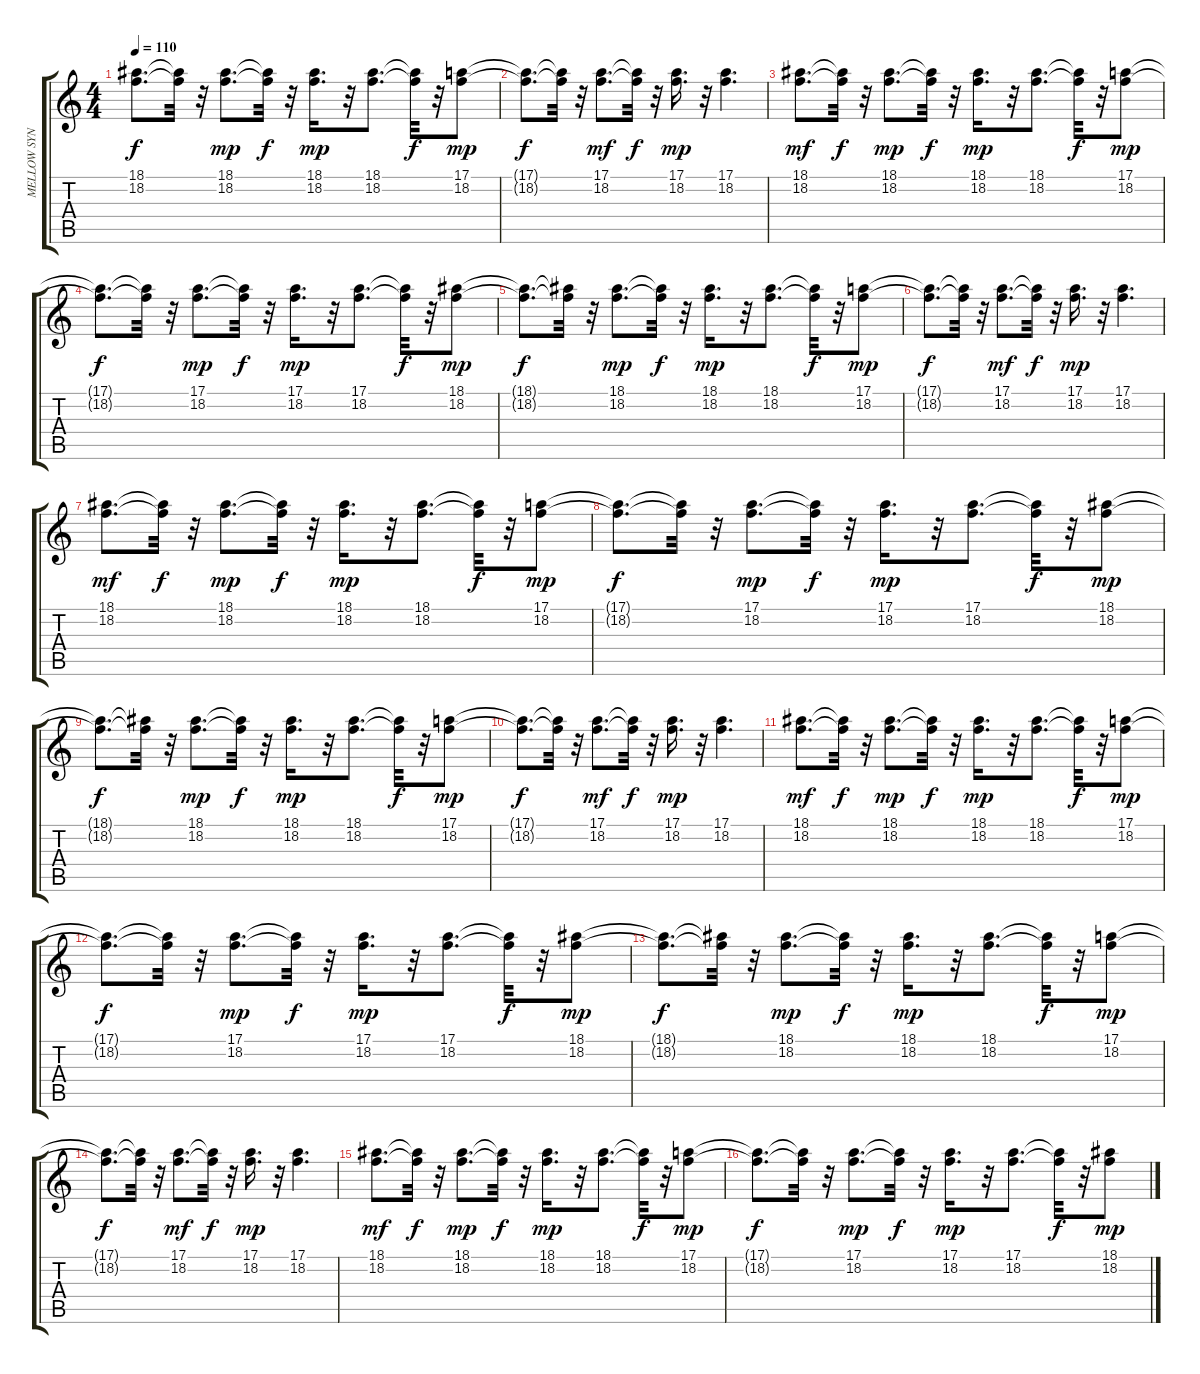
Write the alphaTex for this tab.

\track ("MELLOW SYNTH" "MELLOW SYN") {solo instrument lead1square}
\staff {score tabs}
\tuning (E4 B3 G3 D3 A2 E2) {hide}
\ts (4 4)
\tempo 110
\clef g2
\ks c
(18.1{t} 18.2{t}).8{d dy f} (18.1{t} 18.2{t}).32 r.32 (18.1 18.2).8{d dy mp} (18.1{t} 18.2{t}).32{dy f} r.32 (18.1 18.2).16{d dy mp} r.32 (18.1 18.2).8{d} (18.1{t} 18.2{t}).32{dy f} r.32 (17.1 18.2).8{dy mp} |
(17.1{t} 18.2{t}).8{d dy f} (17.1{t} 18.2{t}).32 r.32 (17.1 18.2).8{d dy mf} (17.1{t} 18.2{t}).32{dy f} r.32 (17.1 18.2).16{d dy mp} r.32 (17.1 18.2).4{d} |
(18.1 18.2).8{d dy mf} (18.1{t} 18.2{t}).32{dy f} r.32 (18.1 18.2).8{d dy mp} (18.1{t} 18.2{t}).32{dy f} r.32 (18.1 18.2).16{d dy mp} r.32 (18.1 18.2).8{d} (18.1{t} 18.2{t}).32{dy f} r.32 (17.1 18.2).8{dy mp} |
(17.1{t} 18.2{t}).8{d dy f} (17.1{t} 18.2{t}).32 r.32 (17.1 18.2).8{d dy mp} (17.1{t} 18.2{t}).32{dy f} r.32 (17.1 18.2).16{d dy mp} r.32 (17.1 18.2).8{d} (17.1{t} 18.2{t}).32{dy f} r.32 (18.1 18.2).8{dy mp} |
(18.1{t} 18.2{t}).8{d dy f} (18.1{t} 18.2{t}).32 r.32 (18.1 18.2).8{d dy mp} (18.1{t} 18.2{t}).32{dy f} r.32 (18.1 18.2).16{d dy mp} r.32 (18.1 18.2).8{d} (18.1{t} 18.2{t}).32{dy f} r.32 (17.1 18.2).8{dy mp} |
(17.1{t} 18.2{t}).8{d dy f} (17.1{t} 18.2{t}).32 r.32 (17.1 18.2).8{d dy mf} (17.1{t} 18.2{t}).32{dy f} r.32 (17.1 18.2).16{d dy mp} r.32 (17.1 18.2).4{d} |
(18.1 18.2).8{d dy mf} (18.1{t} 18.2{t}).32{dy f} r.32 (18.1 18.2).8{d dy mp} (18.1{t} 18.2{t}).32{dy f} r.32 (18.1 18.2).16{d dy mp} r.32 (18.1 18.2).8{d} (18.1{t} 18.2{t}).32{dy f} r.32 (17.1 18.2).8{dy mp} |
(17.1{t} 18.2{t}).8{d dy f} (17.1{t} 18.2{t}).32 r.32 (17.1 18.2).8{d dy mp} (17.1{t} 18.2{t}).32{dy f} r.32 (17.1 18.2).16{d dy mp} r.32 (17.1 18.2).8{d} (17.1{t} 18.2{t}).32{dy f} r.32 (18.1 18.2).8{dy mp} |
(18.1{t} 18.2{t}).8{d dy f} (18.1{t} 18.2{t}).32 r.32 (18.1 18.2).8{d dy mp} (18.1{t} 18.2{t}).32{dy f} r.32 (18.1 18.2).16{d dy mp} r.32 (18.1 18.2).8{d} (18.1{t} 18.2{t}).32{dy f} r.32 (17.1 18.2).8{dy mp} |
(17.1{t} 18.2{t}).8{d dy f} (17.1{t} 18.2{t}).32 r.32 (17.1 18.2).8{d dy mf} (17.1{t} 18.2{t}).32{dy f} r.32 (17.1 18.2).16{d dy mp} r.32 (17.1 18.2).4{d} |
(18.1 18.2).8{d dy mf} (18.1{t} 18.2{t}).32{dy f} r.32 (18.1 18.2).8{d dy mp} (18.1{t} 18.2{t}).32{dy f} r.32 (18.1 18.2).16{d dy mp} r.32 (18.1 18.2).8{d} (18.1{t} 18.2{t}).32{dy f} r.32 (17.1 18.2).8{dy mp} |
(17.1{t} 18.2{t}).8{d dy f} (17.1{t} 18.2{t}).32 r.32 (17.1 18.2).8{d dy mp} (17.1{t} 18.2{t}).32{dy f} r.32 (17.1 18.2).16{d dy mp} r.32 (17.1 18.2).8{d} (17.1{t} 18.2{t}).32{dy f} r.32 (18.1 18.2).8{dy mp} |
(18.1{t} 18.2{t}).8{d dy f} (18.1{t} 18.2{t}).32 r.32 (18.1 18.2).8{d dy mp} (18.1{t} 18.2{t}).32{dy f} r.32 (18.1 18.2).16{d dy mp} r.32 (18.1 18.2).8{d} (18.1{t} 18.2{t}).32{dy f} r.32 (17.1 18.2).8{dy mp} |
(17.1{t} 18.2{t}).8{d dy f} (17.1{t} 18.2{t}).32 r.32 (17.1 18.2).8{d dy mf} (17.1{t} 18.2{t}).32{dy f} r.32 (17.1 18.2).16{d dy mp} r.32 (17.1 18.2).4{d} |
(18.1 18.2).8{d dy mf} (18.1{t} 18.2{t}).32{dy f} r.32 (18.1 18.2).8{d dy mp} (18.1{t} 18.2{t}).32{dy f} r.32 (18.1 18.2).16{d dy mp} r.32 (18.1 18.2).8{d} (18.1{t} 18.2{t}).32{dy f} r.32 (17.1 18.2).8{dy mp} |
(17.1{t} 18.2{t}).8{d dy f} (17.1{t} 18.2{t}).32 r.32 (17.1 18.2).8{d dy mp} (17.1{t} 18.2{t}).32{dy f} r.32 (17.1 18.2).16{d dy mp} r.32 (17.1 18.2).8{d} (17.1{t} 18.2{t}).32{dy f} r.32 (18.1 18.2).8{dy mp}
